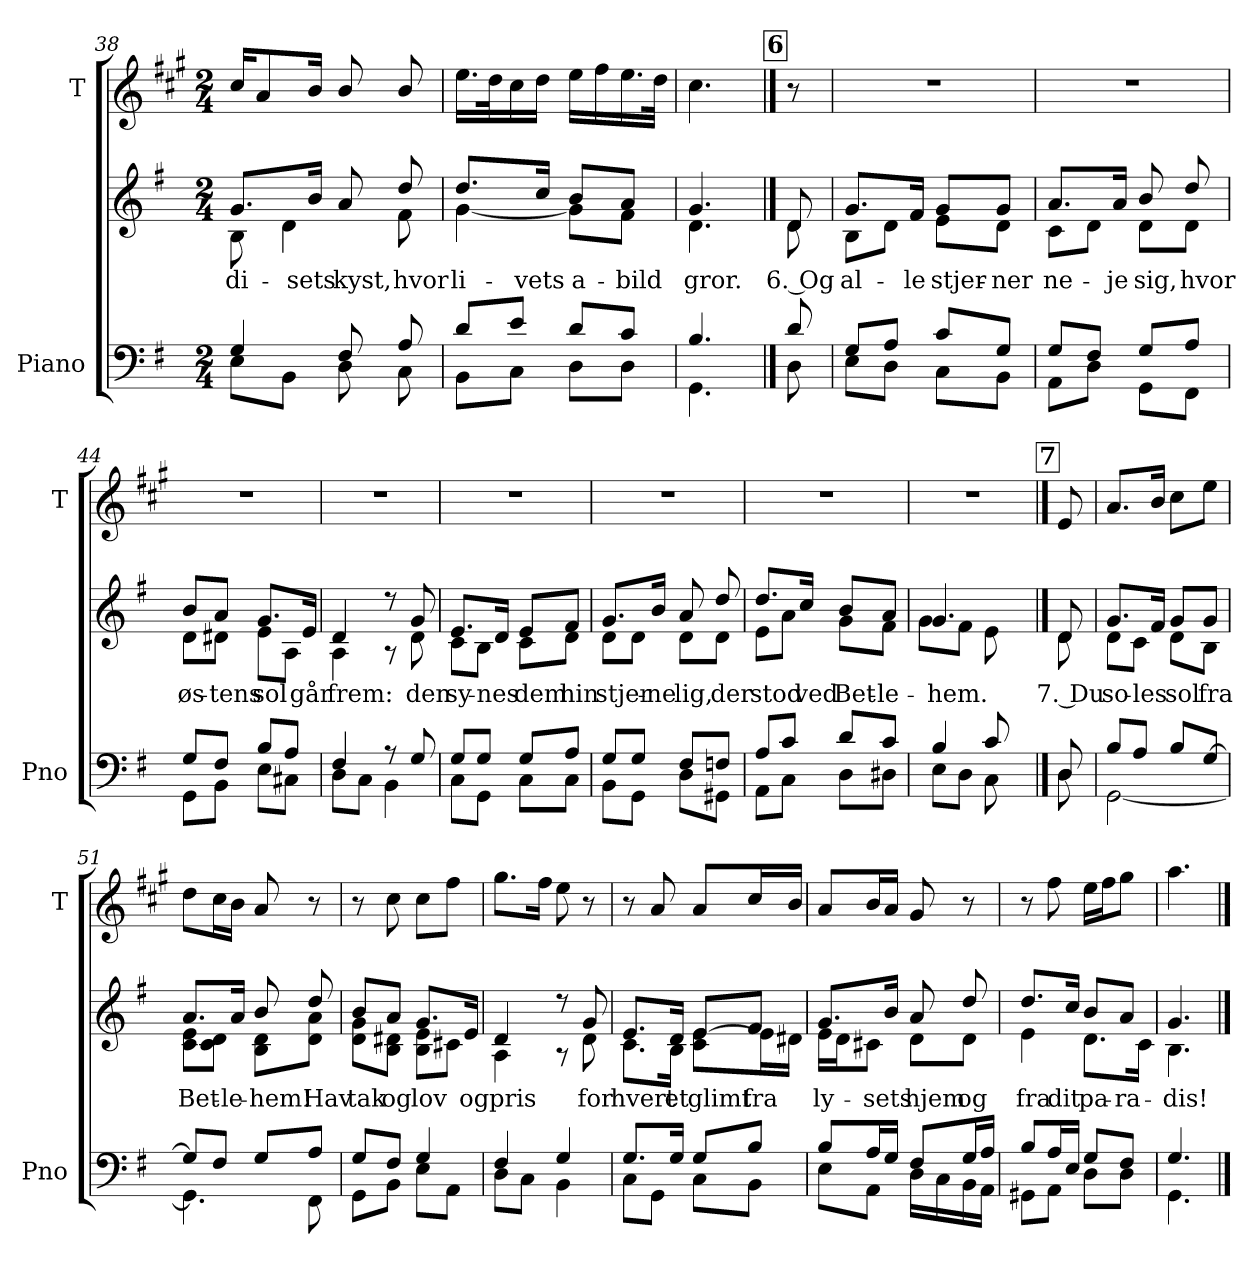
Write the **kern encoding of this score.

**kern	**kern	**text	**kern
*part2	*part2	*part2	*part1
*staff3	*staff2	*staff2	*staff1
*I"Piano	*	*	*I"T
*I'Pno	*	*	*I'T
!!LO:LB:g=z
*clefF4	*clefG2	*	*clefG2
*	*	*	*ITrd1c2
*k[f#]	*k[f#]	*	*k[f#]
*M2/4	*M2/4	*	*M2/4
=38	=38	=38	=38
*^	*	*	*
!	!	!	!LO:LY:b	!
*	*	*^	*	*
4G/	8E\L	8.g/L	8B\	-di-	16b/KL
.	.	.	.	.	8g/
.	8BB\J	.	4d\	.	.
!	!	!	!	!LO:LY:b	!
.	.	16b/Jk	.	-sets	16a/Jk
!	!	!	!	!LO:LY:b	!
8F#/	8D\	8a/	.	kyst,	8a/
!	!	!	!	!LO:LY:b	!
8A/	8C\	8dd/	8f#\	hvor	8a/
=39	=39	=39	=39	=39	=39
!	!	!	!	!LO:LY:b	!
8d/L	8BB\L	8.dd/L	[4g\	li-	16.dd\LL
.	.	.	.	.	32cc\K
8e/J	8C\J	.	.	.	16b\
!	!	!	!	!LO:LY:b	!
.	.	16cc/Jk	.	-vets	16cc\JJ
!	!	!	!	!LO:LY:b	!
8d/L	8D\L	8b/L	8g\L]	a-	16dd\LL
.	.	.	.	.	16ee\
!	!	!	!	!LO:LY:b	!
8c/J	8D\J	8a/J	8f#\J	-bild	16.dd\
.	.	.	.	.	32cc\JJk
=40	=40	=40	=40	=40	=40
!	!	!	!	!LO:LY:b	!
4.B/	4.GG\	4.g/	4.d\	gror.	4.b\
!!LO:PB:g=z
!!LO:REH:place=s1:a:B:fs=14:t=6
==41	==41	==41	==41	==41	==41
!	!	!	!	!LO:LY:b	!
8d/	8D\	8d/	8d\	6. Og	8r
=42	=42	=42	=42	=42	=42
!	!	!	!	!LO:LY:b	!
8G/L	8E\L	8.g/L	8B\L	al-	2r
8A/J	8D\J	.	8d\J	.	.
!	!	!	!	!LO:LY:b	!
.	.	16f#/Jk	.	-le	.
!	!	!	!	!LO:LY:b	!
8c/L	8C\L	8g/L	8e\L	stjer-	.
!	!	!	!	!LO:LY:b	!
8G/J	8BB\J	8g/J	8d\J	-ner	.
=43	=43	=43	=43	=43	=43
!	!	!	!	!LO:LY:b	!
8G/L	8AA\L	8.a/L	8c\L	ne-	2r
8F#/J	8D\J	.	8d\J	.	.
!	!	!	!	!LO:LY:b	!
.	.	16a/Jk	.	-je	.
!	!	!	!	!LO:LY:b	!
8G/L	8GG\L	8b/	8d\L	sig,	.
!	!	!	!	!LO:LY:b	!
8A/J	8FF#\J	8dd/	8d\J	hvor	.
=44	=44	=44	=44	=44	=44
!	!	!	!	!LO:LY:b	!
8G/L	8GG\L	8b/L	8d\L	øs-	2r
!	!	!	!	!LO:LY:b	!
8F#/J	8BB\J	8a/J	8d#X\J	-tens	.
!	!	!	!	!LO:LY:b	!
8B/L	8E\L	8.g/L	8e\L	sol	.
8A/J	8C#X\J	.	8A\J	.	.
!	!	!	!	!LO:LY:b	!
.	.	16e/Jk	.	går	.
=45	=45	=45	=45	=45	=45
!	!	!	!	!LO:LY:b	!
4F#/	8D\L	4d/	4A\	frem:	2r
.	8C\J	.	.	.	.
8r	4BB\	8r	8r	.	.
!	!	!	!	!LO:LY:b	!
8G/	.	8g/	8d\	den	.
=46	=46	=46	=46	=46	=46
!	!	!	!	!LO:LY:b	!
8G/L	8C\L	8.e/L	8c\L	sy-	2r
8G/J	8GG\J	.	8B\J	.	.
!	!	!	!	!LO:LY:b	!
.	.	16d/Jk	.	-nes	.
!	!	!	!	!LO:LY:b	!
8G/L	8C\L	8e/L	8c\L	dem	.
!	!	!	!	!LO:LY:b	!
8A/J	8C\J	8f#/J	8d\J	hin	.
=47	=47	=47	=47	=47	=47
!	!	!	!	!LO:LY:b	!
8G/L	8BB\L	8.g/L	8d\L	stjer-	2r
8G/J	8GG\J	.	8d\J	.	.
!	!	!	!	!LO:LY:b	!
.	.	16b/Jk	.	-ne	.
!	!	!	!	!LO:LY:b	!
8F#/L	8D\L	8a/	8d\L	lig,	.
!	!	!	!	!LO:LY:b	!
8Fn/J	8GG#X\J	8dd/	8d\J	der	.
!!LO:LB:g=z
=48	=48	=48	=48	=48	=48
!	!	!	!	!LO:LY:b	!
8A/L	8AA\L	8.dd/L	8e\L	stod	2r
8c/J	8C\J	.	8a\J	.	.
!	!	!	!	!LO:LY:b	!
.	.	16cc/Jk	.	ved	.
!	!	!	!	!LO:LY:b	!
8d/L	8D\L	8b/L	8g\L	Bet-	.
!	!	!	!	!LO:LY:b	!
8c/J	8D#X\J	8a/J	8f#\J	-le-	.
=49	=49	=49	=49	=49	=49
!	!	!	!	!LO:LY:b	!
4B/	8E\L	4.g/	8g\L	-hem.	2r
.	8D\J	.	8f#\J	.	.
8c/	8C\	.	8e\	.	.
8ryy	8ryy	8ryy	8ryy	.	.
!!LO:PB:g=z
!!LO:REH:place=s1:a:B:fs=14:t=7
==49X5	==49X5	==49X5	==49X5	==49X5	==49X5
!	!	!	!	!LO:LY:b	!
8D/	8D\	8d/	8d\	7. Du	8d/
=50	=50	=50	=50	=50	=50
!	!	!	!	!LO:LY:b	!
8B/L	[2GG\	8.g/L	8d\L	so-	8.g/L
8A/J	.	.	8c\J	.	.
!	!	!	!	!LO:LY:b	!
.	.	16f#/Jk	.	-les	16a/Jk
!	!	!	!	!LO:LY:b	!
8B/L	.	8g/L	8d\L	sol	8b\L
!	!	!	!	!LO:LY:b	!
[8G/J	.	8g/J	8B\J	fra	8dd\J
=51	=51	=51	=51	=51	=51
!	!	!	!	!LO:LY:b	!
8G/L]	4.GG\]	8.a/L	8c\ 8e\L	Bet-	8cc\L
8F#/J	.	.	8c\ 8d\J	.	16b\L
!	!	!	!	!LO:LY:b	!
.	.	16a/Jk	.	-le-	16a\JJ
!	!	!	!	!LO:LY:b	!
8G/L	.	8b/	8B\ 8d\L	-hem!	8g/
!	!	!	!	!LO:LY:b	!
8A/J	8FF#\	8dd/	8d\ 8a\J	Hav	8r
=52	=52	=52	=52	=52	=52
!	!	!	!	!LO:LY:b	!
8G/L	8GG\L	8b/L	8d\ 8g\L	tak	8r
!	!	!	!	!LO:LY:b	!
8F#/J	8BB\J	8a/J	8B\ 8d#X\J	og	8b\
!	!	!	!	!LO:LY:b	!
4G/	8E\L	8.g/L	8B\ 8e\L	lov	8b\L
.	8AA\J	.	8c#X\J	.	8ee\J
!	!	!	!	!LO:LY:b	!
.	.	16e/Jk	.	og	.
=53	=53	=53	=53	=53	=53
!	!	!	!	!LO:LY:b	!
4F#/	8D\L	4d/	4A\	pris	8.ff#\L
.	8C\J	.	.	.	.
.	.	.	.	.	16ee\Jk
4G/	4BB\	8r	8r	.	8dd\
!	!	!	!	!LO:LY:b	!
.	.	8g/	8d\	for	8r
=54	=54	=54	=54	=54	=54
!	!	!	!	!LO:LY:b	!
*	*	*	*^	*	*
8.G/L	8C\L	8.e/L	8.c\L	4ryy	hvert	8r
.	8GG\J	.	.	.	.	8g/
!	!	!	!	!	!LO:LY:b	!
16G/Jk	.	16d/Jk	16B\Jk	.	et	.
!	!	!	!	!	!LO:LY:b	!
8G/L	8C\L	8e/L	4c\	[8e\L	glimt	8g/L
!	!	!	!	!	!LO:LY:b	!
8B/J	8BB\J	8f#/J	.	16e\L]	fra	16b/L
.	.	.	.	16d#X\JJ	.	16a/JJ
!!LO:LB:g=z
=55	=55	=55	=55	=55	=55	=55
!	!	!	!	!	!LO:LY:b	!
*	*	*	*v	*v	*	*
8B/L	8E\L	8.g/L	16e\LL	ly-	8g/L
.	.	.	16d\J	.	.
16A/L	8AA\J	.	8c#X\J	.	16a/L
!	!	!	!	!LO:LY:b	!
16G/JJ	.	16b/Jk	.	-sets	16g/JJ
!	!	!	!	!LO:LY:b	!
8F#/L	16D\LL	8a/	8d\L	hjem	8f#/
.	16C\	.	.	.	.
!	!	!	!	!LO:LY:b	!
16G/L	16BB\	8dd/	8d\J	og	8r
16A/JJ	16AA\JJ	.	.	.	.
=56	=56	=56	=56	=56	=56
!	!	!	!	!LO:LY:b	!
8B/L	8GG#X\L	8.dd/L	4e\	fra	8r
16A/L	8AA\J	.	.	.	8ee\
!	!	!	!	!LO:LY:b	!
16E/JJ	.	16cc/Jk	.	dit	.
!	!	!	!	!LO:LY:b	!
8G/L	8D\L	8b/L	8.d\L	pa-	16dd\LL
.	.	.	.	.	16ee\J
!	!	!	!	!LO:LY:b	!
8F#/J	8D\J	8a/J	.	-ra-	8ff#\J
.	.	.	16c\Jk	.	.
=57	=57	=57	=57	=57	=57
!	!	!	!	!LO:LY:b	!
4.G/	4.GG\	4.g/	4.B\	-dis!	4.gg\
*v	*v	*	*	*	*
*	*v	*v	*	*
==	==	==	==
*-	*-	*-	*-
